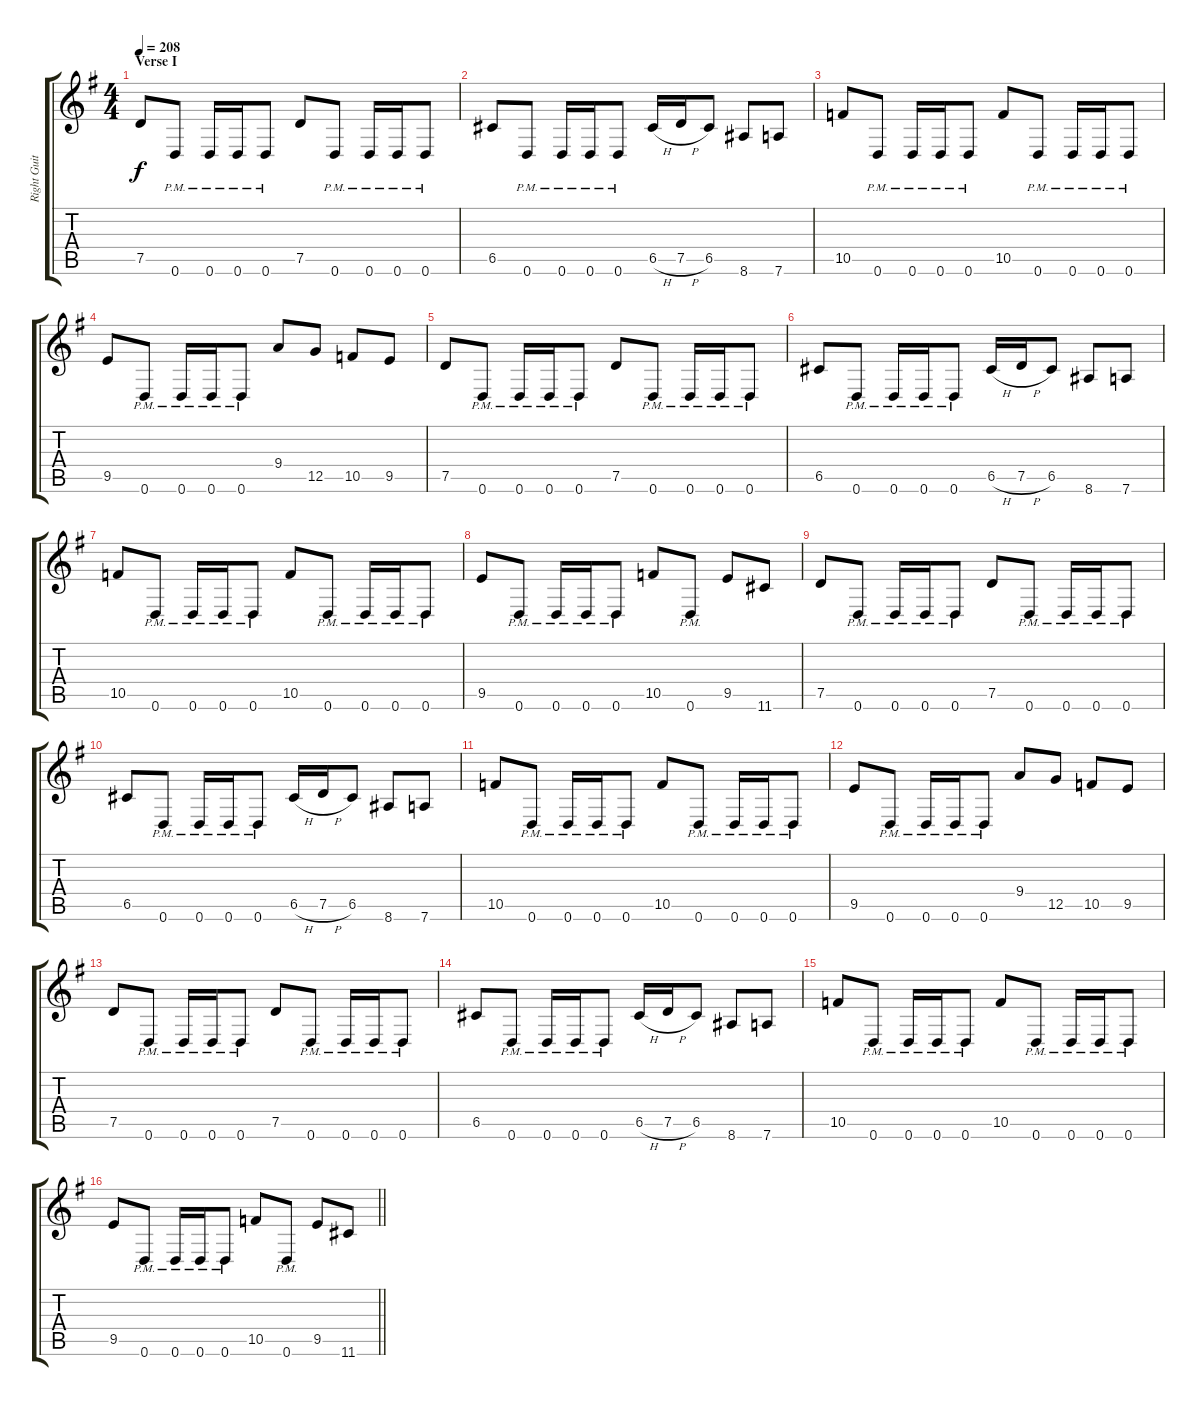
\track ("Right Guitar" "Right Guit") {instrument distortionguitar}
\staff {score tabs}
\tuning (D4 A3 F3 C3 G2 D2) {hide}
\ts (4 4)
\section ("" "Verse I")
\tempo 208
\clef g2
\ks g
7.5.8{dy f} 0.6{pm}.8 0.6{pm}.16 0.6{pm}.16 0.6{pm}.8 7.5.8 0.6{pm}.8 0.6{pm}.16 0.6{pm}.16 0.6{pm}.8 |
6.5.8 0.6{pm}.8 0.6{pm}.16 0.6{pm}.16 0.6{pm}.8 6.5{h}.16 7.5{h}.16 6.5.8 8.6.8 7.6.8 |
10.5.8 0.6{pm}.8 0.6{pm}.16 0.6{pm}.16 0.6{pm}.8 10.5.8 0.6{pm}.8 0.6{pm}.16 0.6{pm}.16 0.6{pm}.8 |
9.5.8 0.6{pm}.8 0.6{pm}.16 0.6{pm}.16 0.6{pm}.8 9.4.8 12.5.8 10.5.8 9.5.8 |
7.5.8 0.6{pm}.8 0.6{pm}.16 0.6{pm}.16 0.6{pm}.8 7.5.8 0.6{pm}.8 0.6{pm}.16 0.6{pm}.16 0.6{pm}.8 |
6.5.8 0.6{pm}.8 0.6{pm}.16 0.6{pm}.16 0.6{pm}.8 6.5{h}.16 7.5{h}.16 6.5.8 8.6.8 7.6.8 |
10.5.8 0.6{pm}.8 0.6{pm}.16 0.6{pm}.16 0.6{pm}.8 10.5.8 0.6{pm}.8 0.6{pm}.16 0.6{pm}.16 0.6{pm}.8 |
9.5.8 0.6{pm}.8 0.6{pm}.16 0.6{pm}.16 0.6{pm}.8 10.5.8 0.6{pm}.8 9.5.8 11.6.8 |
7.5.8 0.6{pm}.8 0.6{pm}.16 0.6{pm}.16 0.6{pm}.8 7.5.8 0.6{pm}.8 0.6{pm}.16 0.6{pm}.16 0.6{pm}.8 |
6.5.8 0.6{pm}.8 0.6{pm}.16 0.6{pm}.16 0.6{pm}.8 6.5{h}.16 7.5{h}.16 6.5.8 8.6.8 7.6.8 |
10.5.8 0.6{pm}.8 0.6{pm}.16 0.6{pm}.16 0.6{pm}.8 10.5.8 0.6{pm}.8 0.6{pm}.16 0.6{pm}.16 0.6{pm}.8 |
9.5.8 0.6{pm}.8 0.6{pm}.16 0.6{pm}.16 0.6{pm}.8 9.4.8 12.5.8 10.5.8 9.5.8 |
7.5.8 0.6{pm}.8 0.6{pm}.16 0.6{pm}.16 0.6{pm}.8 7.5.8 0.6{pm}.8 0.6{pm}.16 0.6{pm}.16 0.6{pm}.8 |
6.5.8 0.6{pm}.8 0.6{pm}.16 0.6{pm}.16 0.6{pm}.8 6.5{h}.16 7.5{h}.16 6.5.8 8.6.8 7.6.8 |
10.5.8 0.6{pm}.8 0.6{pm}.16 0.6{pm}.16 0.6{pm}.8 10.5.8 0.6{pm}.8 0.6{pm}.16 0.6{pm}.16 0.6{pm}.8 |
\barLineRight lightlight
9.5.8 0.6{pm}.8 0.6{pm}.16 0.6{pm}.16 0.6{pm}.8 10.5.8 0.6{pm}.8 9.5.8 11.6.8
